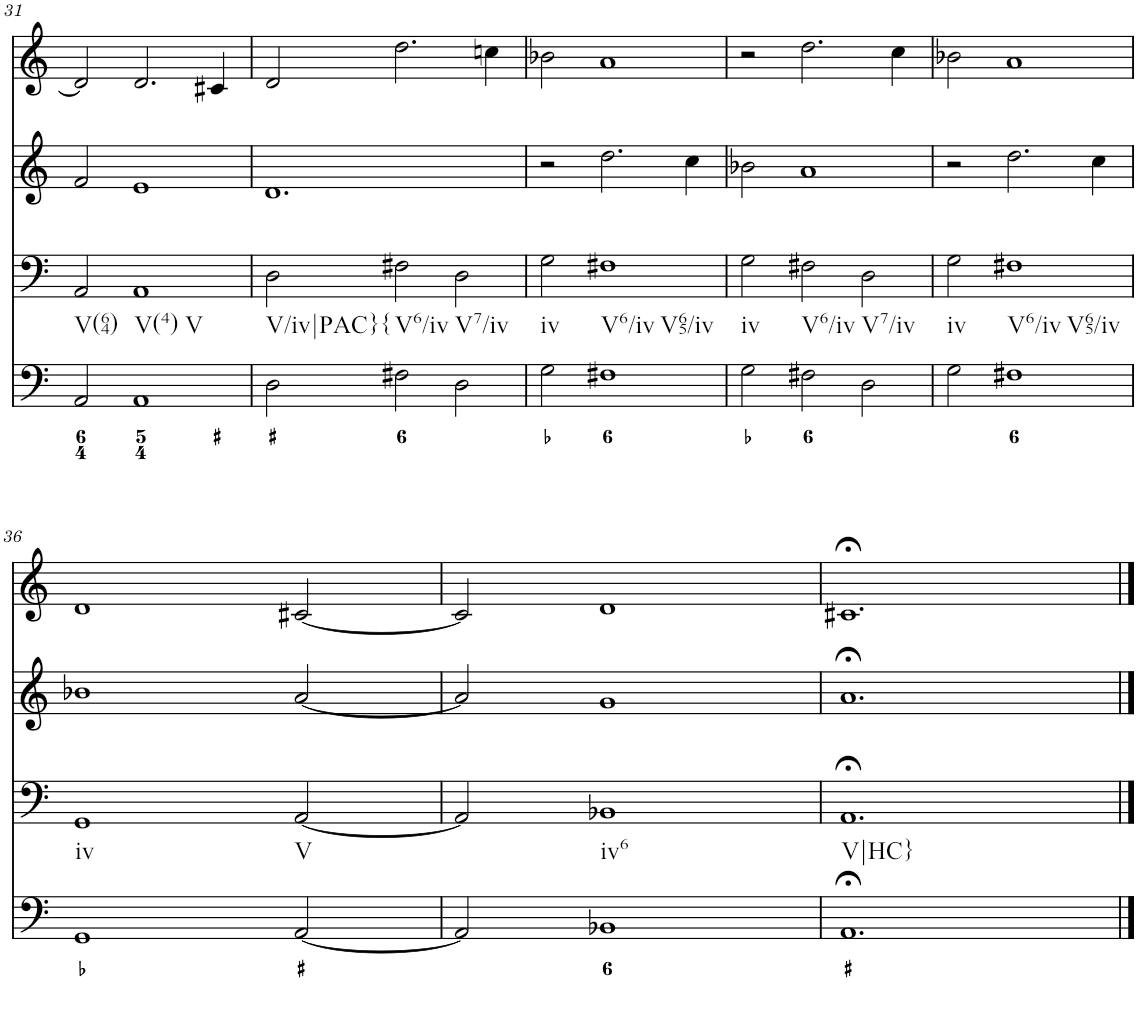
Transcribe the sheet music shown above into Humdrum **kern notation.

**kern	**kern	**kern	**kern
*part4	*part3	*part2	*part1
*staff4	*staff3	*staff2	*staff1
*I"Piano	*I"Piano	*I"Piano	*I"Piano
*I'Pno	*I'Pno	*I'Pno	*I'Pno
!!LO:PB:g=z
*clefF4	*clefF4	*clefG2	*clefG2
*k[]	*k[]	*k[]	*k[]
*M3/2	*M3/2	*M3/2	*M3/2
=31	=31	=31	=31
!	!LO:TX:b:t=V(64)	!	!
2AA/	2AA/	2f/	2d/]
!	!LO:TX:b:t=V(4)	!	!
!	!LO:TX:b:t=V	!	!
1AA	1AA	1e	2.d/
.	.	.	4c#X/
=32	=32	=32	=32
!	!LO:TX:b:t=V/iv|PAC}{	!	!
2D\	2D\	1.d	2d/
!	!LO:TX:b:t=V6/iv	!	!
2F#X\	2F#X\	.	2.dd\
!	!LO:TX:b:t=V7/iv	!	!
2D\	2D\	.	.
.	.	.	4ccn\
=33	=33	=33	=33
!	!LO:TX:b:t=iv	!	!
2G\	2G\	2r	2b-X\
!	!LO:TX:b:t=V6/iv	!	!
!	!LO:TX:b:t=V65/iv	!	!
1F#X	1F#X	2.dd\	1a
.	.	4cc\	.
=34	=34	=34	=34
!	!LO:TX:b:t=iv	!	!
2G\	2G\	2b-X\	2r
!	!LO:TX:b:t=V6/iv	!	!
2F#X\	2F#X\	1a	2.dd\
!	!LO:TX:b:t=V7/iv	!	!
2D\	2D\	.	.
.	.	.	4cc\
=35	=35	=35	=35
!	!LO:TX:b:t=iv	!	!
2G\	2G\	2r	2b-X\
!	!LO:TX:b:t=V6/iv	!	!
!	!LO:TX:b:t=V65/iv	!	!
1F#X	1F#X	2.dd\	1a
.	.	4cc\	.
!!LO:LB:g=z
=36	=36	=36	=36
!	!LO:TX:b:t=iv	!	!
1GG	1GG	1b-X	1d
!	!LO:TX:b:t=V	!	!
[2AA/	[2AA/	[2a/	[2c#X/
=37	=37	=37	=37
2AA/]	2AA/]	2a/]	2c#/]
!	!LO:TX:b:t=iv6	!	!
1BB-X	1BB-X	1g	1d
=38	=38	=38	=38
!	!LO:TX:b:t=V|HC}	!	!
1.AA;<	1.AA;<	1.a;<	1.c#X;<
==	==	==	==
*-	*-	*-	*-
